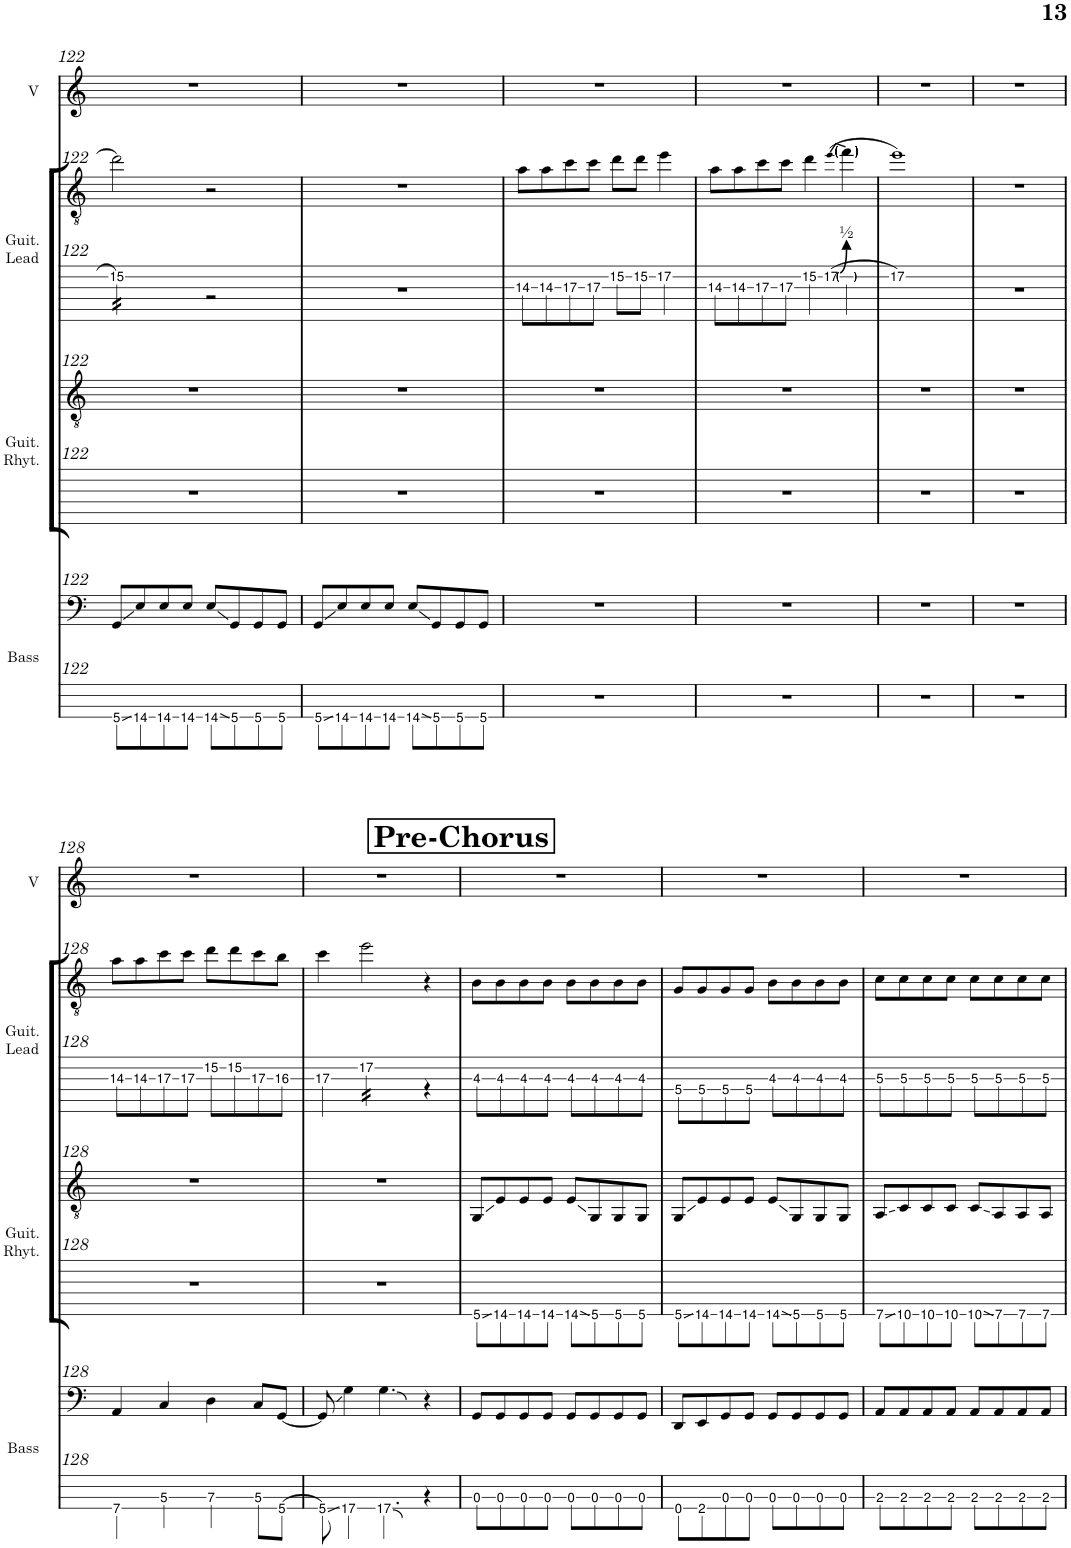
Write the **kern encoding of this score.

**kern	**kern	**kern	**kern	**kern	**kern	**kern
*part7	*part6	*part5	*part4	*part3	*part2	*part1
*staff7	*staff6	*staff5	*staff4	*staff3	*staff2	*staff1
*I"Bass Guitar D Stanard D-G-C-F	*I"Bass Guitar D Stanard D-G-C-F	*I"Electric Guitar Rhythm Drop D	*I"Electric Guitar Rhythm Drop D	*I"Electric Guitar Lead Drop D	*I"Electric Guitar Lead Drop D	*I"Women Vocals
*I'Bass	*I'Bass	*I'Guit. Rhyt.	*I'Guit. Rhyt.	*I'Guit. Lead	*I'Guit. Lead	*I'V
!!LO:PB:g=z
*	*clefF4	*	*clefGv2	*	*clefGv2	*clefG2
*Trd7c12	*Trd7c12	*	*	*	*	*
*k[]	*k[]	*k[]	*k[]	*k[]	*k[]	*k[]
*M4/4	*M4/4	*M4/4	*M4/4	*M4/4	*M4/4	*M4/4
=122	=122	=122	=122	=122	=122	=122
8GG\L	8GG/L	1r	1r	2dd\]	2dd\]	1r
8E\	8E/	.	.	.	.	.
8E\	8E/	.	.	.	.	.
8E\J	8E/J	.	.	.	.	.
8E\L	8E/L	.	.	2r	2r	.
8GG\	8GG/	.	.	.	.	.
8GG\	8GG/	.	.	.	.	.
8GG\J	8GG/J	.	.	.	.	.
=123	=123	=123	=123	=123	=123	=123
8GG\L	8GG/L	1r	1r	1r	1r	1r
8E\	8E/	.	.	.	.	.
8E\	8E/	.	.	.	.	.
8E\J	8E/J	.	.	.	.	.
8E\L	8E/L	.	.	.	.	.
8GG\	8GG/	.	.	.	.	.
8GG\	8GG/	.	.	.	.	.
8GG\J	8GG/J	.	.	.	.	.
=124	=124	=124	=124	=124	=124	=124
1r	1r	1r	1r	8a\L	8a\L	1r
.	.	.	.	8a\	8a\	.
.	.	.	.	8cc\	8cc\	.
.	.	.	.	8cc\J	8cc\J	.
.	.	.	.	8dd\L	8dd\L	.
.	.	.	.	8dd\J	8dd\J	.
.	.	.	.	4ee\	4ee\	.
=125	=125	=125	=125	=125	=125	=125
1r	1r	1r	1r	8a\L	8a\L	1r
.	.	.	.	8a\	8a\	.
.	.	.	.	8cc\	8cc\	.
.	.	.	.	8cc\J	8cc\J	.
.	.	.	.	4dd\	4dd\	.
.	.	.	.	qee	(qee	.
.	.	.	.	4ff\	4ff\	.
=126	=126	=126	=126	=126	=126	=126
1r	1r	1r	1r	1ee	1ee)	1r
=127	=127	=127	=127	=127	=127	=127
1r	1r	1r	1r	1r	1r	1r
!!LO:LB:g=z
=128	=128	=128	=128	=128	=128	=128
4AA\	4AA/	1r	1r	8a\L	8a\L	1r
.	.	.	.	8a\	8a\	.
4C\	4C/	.	.	8cc\	8cc\	.
.	.	.	.	8cc\J	8cc\J	.
4D\	4D\	.	.	8dd\L	8dd\L	.
.	.	.	.	8dd\	8dd\	.
8C\L	8C/L	.	.	8cc\	8cc\	.
[8GG\J	[8GG/J	.	.	8b\J	8b\J	.
=129	=129	=129	=129	=129	=129	=129
8GG\]	8GG/]	1r	1r	4cc\	4cc\	1r
4G\	4G\	.	.	.	.	.
.	.	.	.	2ee\	2ee\	.
4.G\	4.G\	.	.	.	.	.
4r	4r	.	.	4r	4r	.
!!LO:REH:place=s1:a:B:cj:fs=14:t=Pre-Chorus
=130	=130	=130	=130	=130	=130	=130
8GG\L	8GG/L	8GG\L	8GG/L	8B\L	8B\L	1r
8GG\	8GG/	8E\	8E/	8B\	8B\	.
8GG\	8GG/	8E\	8E/	8B\	8B\	.
8GG\J	8GG/J	8E\J	8E/J	8B\J	8B\J	.
8GG\L	8GG/L	8E\L	8E/L	8B\L	8B\L	.
8GG\	8GG/	8GG\	8GG/	8B\	8B\	.
8GG\	8GG/	8GG\	8GG/	8B\	8B\	.
8GG\J	8GG/J	8GG\J	8GG/J	8B\J	8B\J	.
=131	=131	=131	=131	=131	=131	=131
8DD\L	8DD/L	8GG\L	8GG/L	8G\L	8G/L	1r
8EE\	8EE/	8E\	8E/	8G\	8G/	.
8GG\	8GG/	8E\	8E/	8G\	8G/	.
8GG\J	8GG/J	8E\J	8E/J	8G\J	8G/J	.
8GG\L	8GG/L	8E\L	8E/L	8B\L	8B\L	.
8GG\	8GG/	8GG\	8GG/	8B\	8B\	.
8GG\	8GG/	8GG\	8GG/	8B\	8B\	.
8GG\J	8GG/J	8GG\J	8GG/J	8B\J	8B\J	.
=132	=132	=132	=132	=132	=132	=132
8AA\L	8AA/L	8AA\L	8AA/L	8c\L	8c\L	1r
8AA\	8AA/	8C\	8C/	8c\	8c\	.
8AA\	8AA/	8C\	8C/	8c\	8c\	.
8AA\J	8AA/J	8C\J	8C/J	8c\J	8c\J	.
8AA\L	8AA/L	8C\L	8C/L	8c\L	8c\L	.
8AA\	8AA/	8AA\	8AA/	8c\	8c\	.
8AA\	8AA/	8AA\	8AA/	8c\	8c\	.
8AA\J	8AA/J	8AA\J	8AA/J	8c\J	8c\J	.
=	=	=	=	=	=	=
*-	*-	*-	*-	*-	*-	*-
